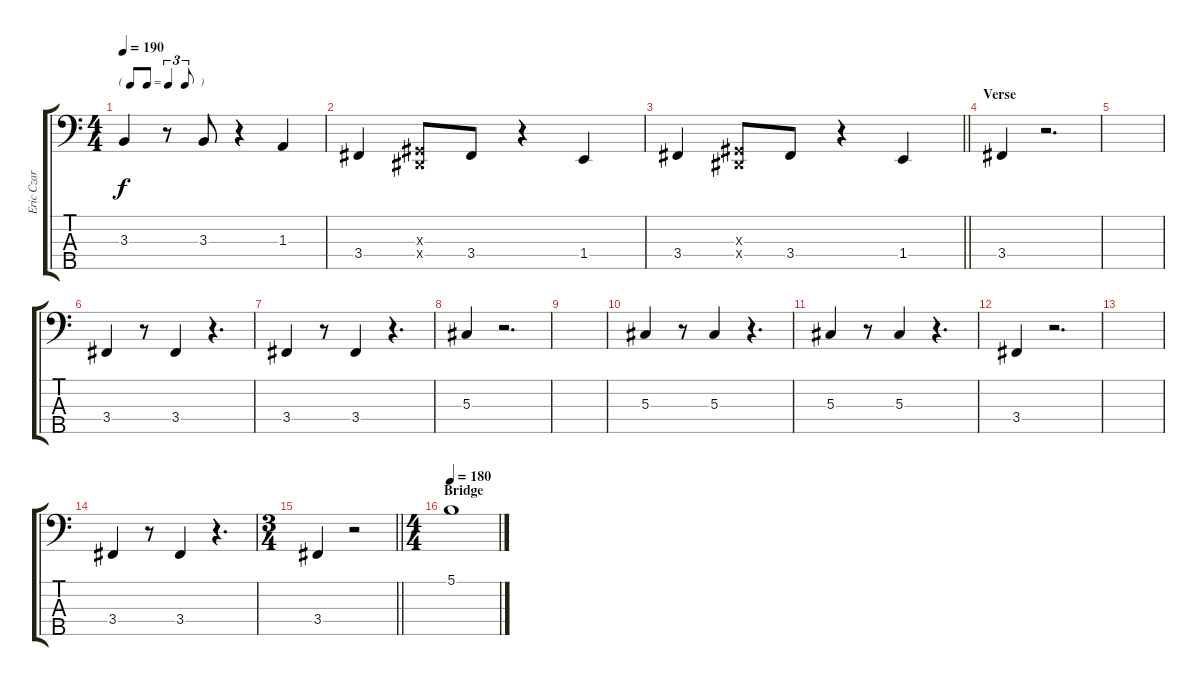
\track ("Eric Czar" "Eric Czar") {instrument electricbassfinger}
\staff {score tabs}
\tuning (Gb2 Db2 Ab1 Eb1 Bb0) {hide}
\ts (4 4)
\tf triplet8th
\tempo 190
\clef f4
\ks c
3.3.4{dy f} r.8 3.3.8 r.4 1.3.4 |
3.4.4 (0.3{x} 0.4{x}).8 3.4.8 r.4 1.4.4 |
\barLineRight lightlight
3.4.4 (0.3{x} 0.4{x}).8 3.4.8 r.4 1.4.4 |
\section ("" "Verse")
3.4.4 r.2{d} |
|
3.4.4 r.8 3.4.4 r.4{d} |
3.4.4 r.8 3.4.4 r.4{d} |
5.3.4 r.2{d} |
|
5.3.4 r.8 5.3.4 r.4{d} |
5.3.4 r.8 5.3.4 r.4{d} |
3.4.4 r.2{d} |
|
3.4.4 r.8 3.4.4 r.4{d} |
\ts (3 4)
\barLineRight lightlight
3.4.4 r.2 |
\ts (4 4)
\section ("" "Bridge")
\tempo 180
5.1.1
